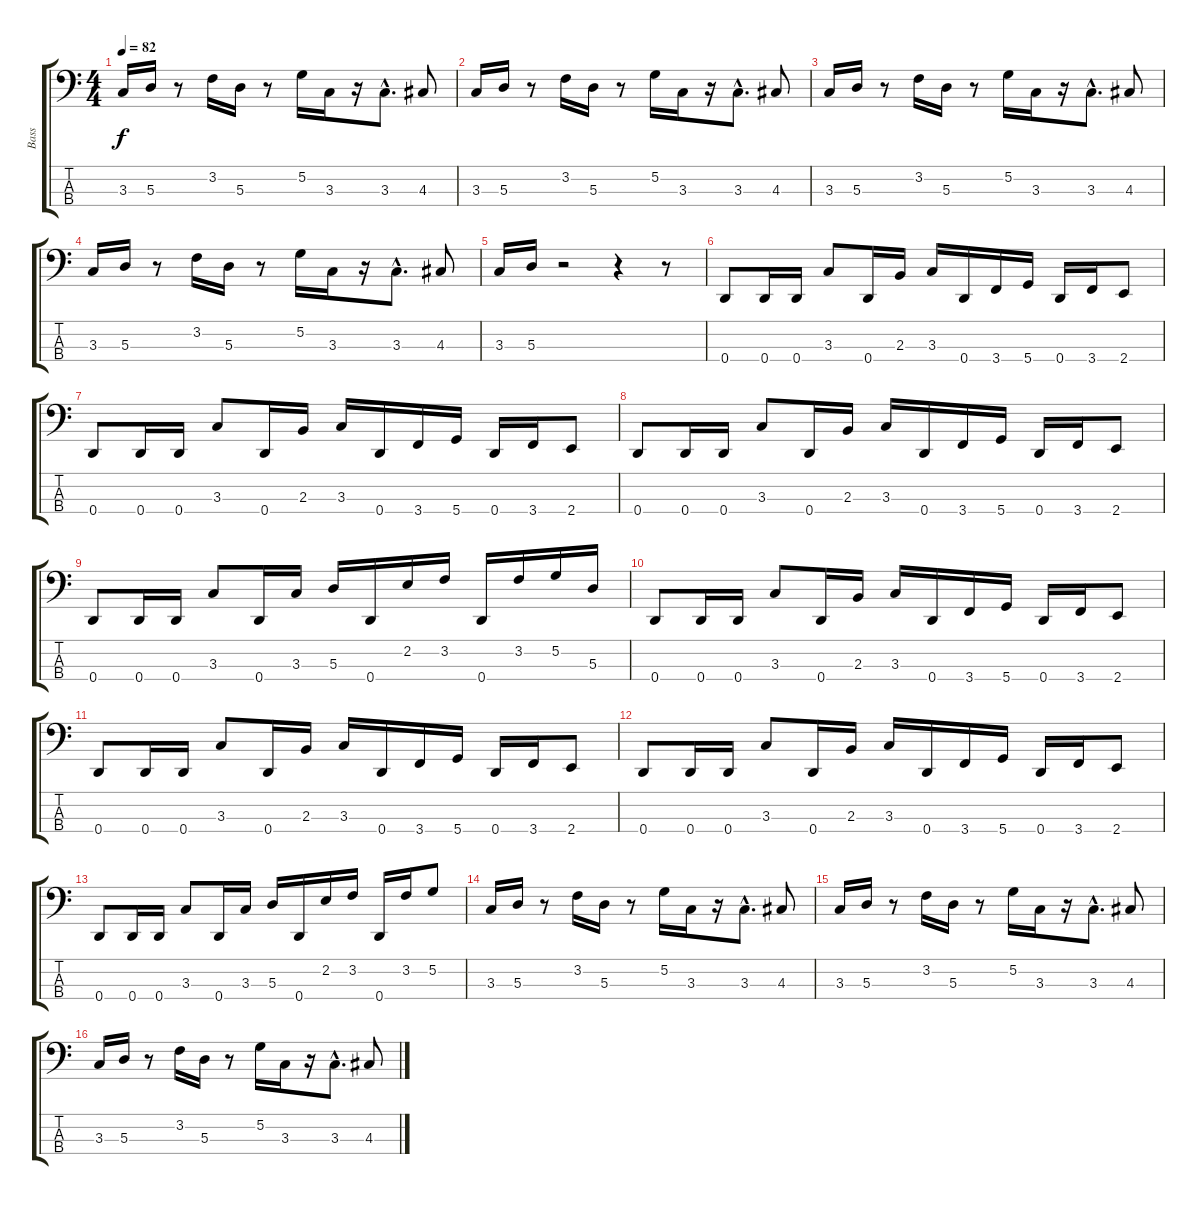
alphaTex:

\track ("Bass" "Bass") {instrument slapbass1}
\staff {score tabs}
\tuning (G2 D2 A1 D1) {hide}
\ts (4 4)
\tempo 82
\clef f4
\ks c
3.3.16{dy f} 5.3.16 r.8 3.2.16 5.3.16 r.8 5.2.16 3.3.16 r.16 3.3{hac}.8{d} 4.3.8 |
3.3.16 5.3.16 r.8 3.2.16 5.3.16 r.8 5.2.16 3.3.16 r.16 3.3{hac}.8{d} 4.3.8 |
3.3.16 5.3.16 r.8 3.2.16 5.3.16 r.8 5.2.16 3.3.16 r.16 3.3{hac}.8{d} 4.3.8 |
3.3.16 5.3.16 r.8 3.2.16 5.3.16 r.8 5.2.16 3.3.16 r.16 3.3{hac}.8{d} 4.3.8 |
3.3.16 5.3.16 r.2 r.4 r.8 |
0.4.8 0.4.16 0.4.16 3.3.8 0.4.16 2.3.16 3.3.16 0.4.16 3.4.16 5.4.16 0.4.16 3.4.16 2.4.8 |
0.4.8 0.4.16 0.4.16 3.3.8 0.4.16 2.3.16 3.3.16 0.4.16 3.4.16 5.4.16 0.4.16 3.4.16 2.4.8 |
0.4.8 0.4.16 0.4.16 3.3.8 0.4.16 2.3.16 3.3.16 0.4.16 3.4.16 5.4.16 0.4.16 3.4.16 2.4.8 |
0.4.8 0.4.16 0.4.16 3.3.8 0.4.16 3.3.16 5.3.16 0.4.16 2.2.16 3.2.16 0.4.16 3.2.16 5.2.16 5.3.16 |
0.4.8 0.4.16 0.4.16 3.3.8 0.4.16 2.3.16 3.3.16 0.4.16 3.4.16 5.4.16 0.4.16 3.4.16 2.4.8 |
0.4.8 0.4.16 0.4.16 3.3.8 0.4.16 2.3.16 3.3.16 0.4.16 3.4.16 5.4.16 0.4.16 3.4.16 2.4.8 |
0.4.8 0.4.16 0.4.16 3.3.8 0.4.16 2.3.16 3.3.16 0.4.16 3.4.16 5.4.16 0.4.16 3.4.16 2.4.8 |
0.4.8 0.4.16 0.4.16 3.3.8 0.4.16 3.3.16 5.3.16 0.4.16 2.2.16 3.2.16 0.4.16 3.2.16 5.2.8 |
3.3.16 5.3.16 r.8 3.2.16 5.3.16 r.8 5.2.16 3.3.16 r.16 3.3{hac}.8{d} 4.3.8 |
3.3.16 5.3.16 r.8 3.2.16 5.3.16 r.8 5.2.16 3.3.16 r.16 3.3{hac}.8{d} 4.3.8 |
3.3.16 5.3.16 r.8 3.2.16 5.3.16 r.8 5.2.16 3.3.16 r.16 3.3{hac}.8{d} 4.3.8
